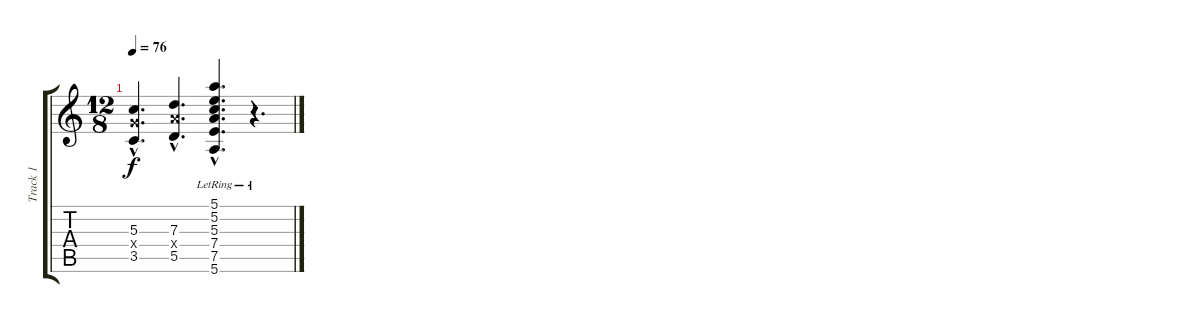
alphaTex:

\track ("Track 1" "Track 1") {instrument electricguitarclean}
\staff {score tabs}
\tuning (E4 B3 G3 D3 A2 E2) {hide}
\ts (12 8)
\tempo 76
\clef g2
\ks c
(5.3{hac} 5.4{hac x} 3.5{hac}).4{d dy f} (7.3{hac} 7.4{hac x} 5.5{hac}).4{d} (5.1{hac lr} 5.2{hac lr} 5.3{hac lr} 7.4{hac lr} 7.5{hac lr} 5.6{hac lr}).4{d} r.4{d}
